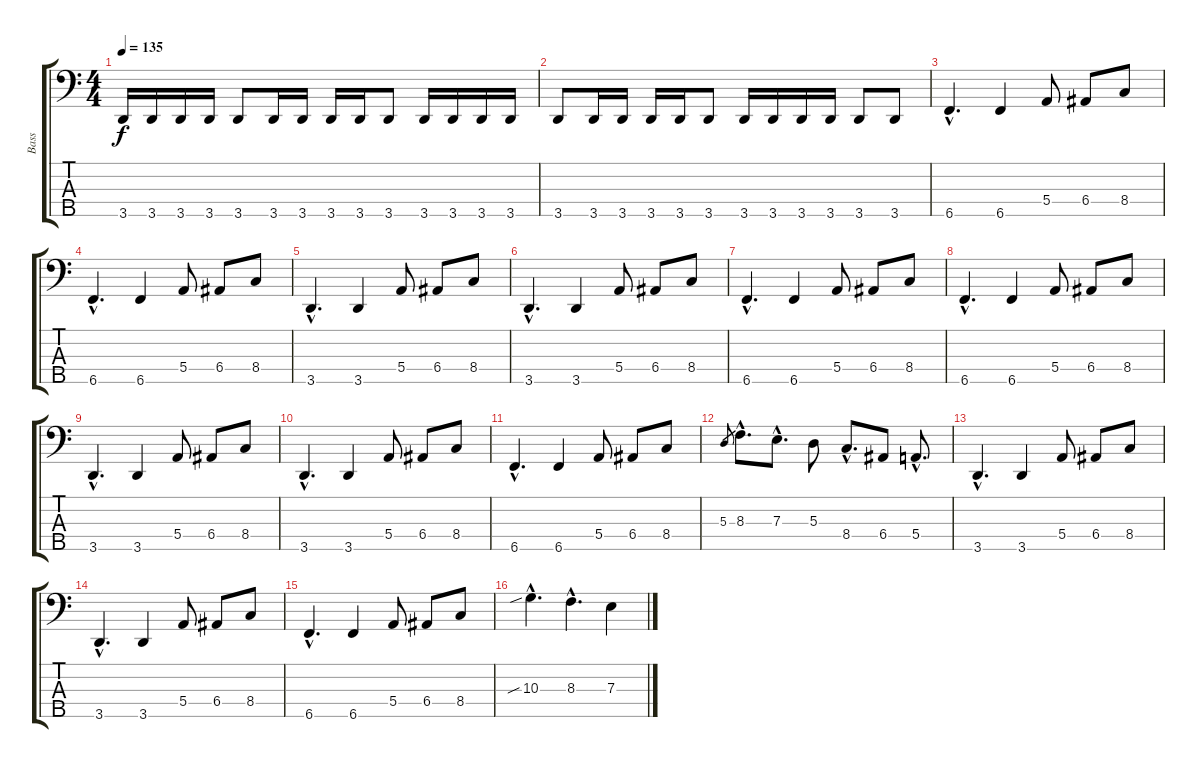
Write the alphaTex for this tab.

\track ("Bass" "Bass") {instrument electricbassfinger}
\staff {score tabs}
\tuning (G2 D2 A1 E1 B0) {hide}
\ts (4 4)
\tempo 135
\clef f4
\ks c
3.5.16{dy f} 3.5.16 3.5.16 3.5.16 3.5.8 3.5.16 3.5.16 3.5.16 3.5.16 3.5.8 3.5.16 3.5.16 3.5.16 3.5.16 |
3.5.8 3.5.16 3.5.16 3.5.16 3.5.16 3.5.8 3.5.16 3.5.16 3.5.16 3.5.16 3.5.8 3.5.8 |
6.5{hac}.4{d} 6.5.4 5.4.8 6.4.8 8.4.8 |
6.5{hac}.4{d} 6.5.4 5.4.8 6.4.8 8.4.8 |
3.5{hac}.4{d} 3.5.4 5.4.8 6.4.8 8.4.8 |
3.5{hac}.4{d} 3.5.4 5.4.8 6.4.8 8.4.8 |
6.5{hac}.4{d} 6.5.4 5.4.8 6.4.8 8.4.8 |
6.5{hac}.4{d} 6.5.4 5.4.8 6.4.8 8.4.8 |
3.5{hac}.4{d} 3.5.4 5.4.8 6.4.8 8.4.8 |
3.5{hac}.4{d} 3.5.4 5.4.8 6.4.8 8.4.8 |
6.5{hac}.4{d} 6.5.4 5.4.8 6.4.8 8.4.8 |
5.3.8{gr} 8.3{hac}.8{d} 7.3{hac}.8{d} 5.3.8 8.4{hac}.8{d} 6.4.8 5.4{hac}.8{d} |
3.5{hac}.4{d} 3.5.4 5.4.8 6.4.8 8.4.8 |
3.5{hac}.4{d} 3.5.4 5.4.8 6.4.8 8.4.8 |
6.5{hac}.4{d} 6.5.4 5.4.8 6.4.8 8.4.8 |
10.3{sib hac}.4{d} 8.3{hac}.4{d} 7.3.4
